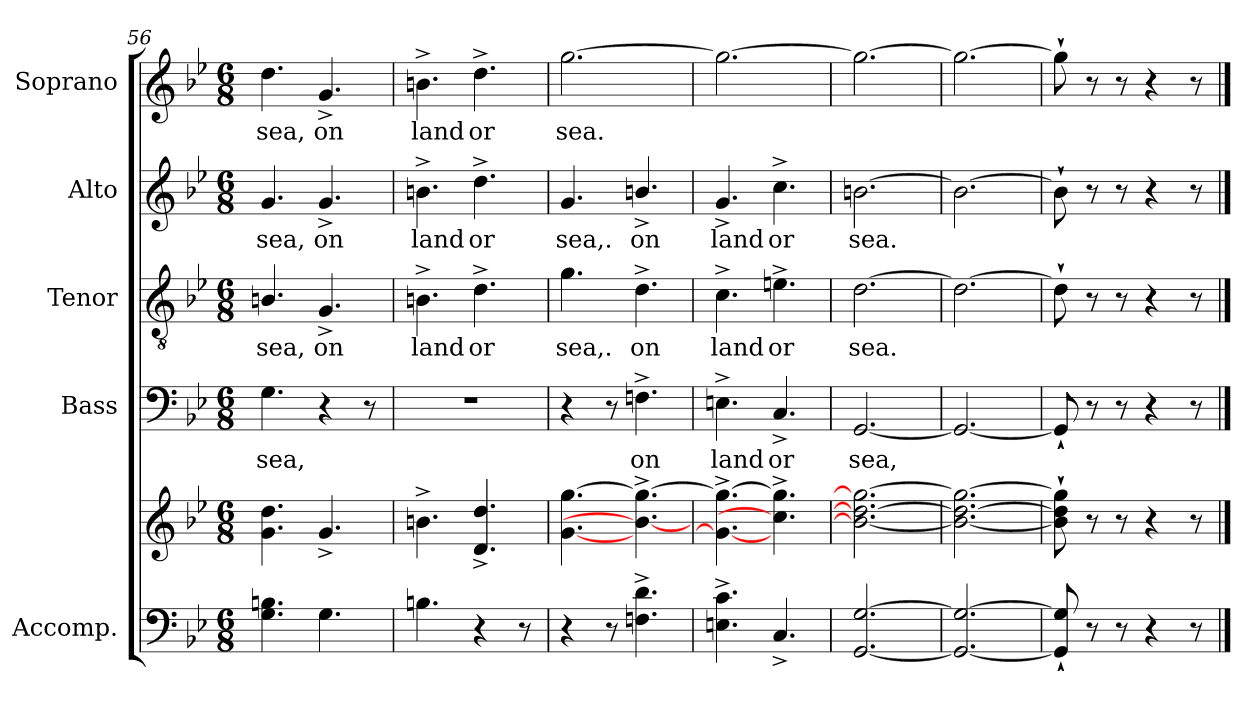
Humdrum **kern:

**kern	**kern	**kern	**text	**kern	**text	**kern	**text	**kern	**text
*part5	*part5	*part4	*part4	*part3	*part3	*part2	*part2	*part1	*part1
*staff6	*staff5	*staff4	*staff4	*staff3	*staff3	*staff2	*staff2	*staff1	*staff1
*I"Accomp.	*	*I"Bass	*	*I"Tenor	*	*I"Alto	*	*I"Soprano	*
*	*	*I'B	*	*I'T	*	*I'A	*	*I'S	*
*clefF4	*clefG2	*clefF4	*	*clefGv2	*	*clefG2	*	*clefG2	*
*k[b-e-]	*k[b-e-]	*k[b-e-]	*	*k[b-e-]	*	*k[b-e-]	*	*k[b-e-]	*
*B-:	*B-:	*B-:	*	*B-:	*	*B-:	*	*B-:	*
*M6/8	*M6/8	*M6/8	*	*M6/8	*	*M6/8	*	*M6/8	*
=56	=56	=56	=56	=56	=56	=56	=56	=56	=56
!	!	!	!LO:LY:b	!	!LO:LY:b	!	!LO:LY:b	!	!LO:LY:b
4.G 4.Bn	4.g 4.dd	4.G	sea,	4.Bn/	sea,	4.g	sea,	4.dd	sea,
!	!	!	!	!	!LO:LY:b	!	!LO:LY:b	!	!LO:LY:b
4.G	4.g^	4r	.	4.G^	on	4.g^	on	4.g^	on
.	.	8r	.	.	.	.	.	.	.
=57	=57	=57	=57	=57	=57	=57	=57	=57	=57
!	!	!LO:N:vis=1	!	!	!LO:LY:b	!	!LO:LY:b	!	!LO:LY:b
4.Bn	4.bn^	2.r	.	4.Bn^	land	4.bn^	land	4.bn^	land
!	!	!	!	!	!LO:LY:b	!	!LO:LY:b	!	!LO:LY:b
4r	4.d^ 4.dd^	.	.	4.d^	or	4.dd^	or	4.dd^	or
8r	.	.	.	.	.	.	.	.	.
=58	=58	=58	=58	=58	=58	=58	=58	=58	=58
!	!	!	!	!	!LO:LY:b	!	!LO:LY:b	!	!LO:LY:b
4r	[4.g [4.gg	4r	.	4.g	sea,.	4.g	sea,.	[2.gg	sea.
8r	.	8r	.	.	.	.	.	.	.
!	!	!	!LO:LY:b	!	!LO:LY:b	!	!LO:LY:b	!	!
4.Fn^ 4.d^	4.b_^ 4.gg_^	4.Fn^	on	4.d^	on	4.bn^/	on	.	.
=59	=59	=59	=59	=59	=59	=59	=59	=59	=59
!	!	!	!LO:LY:b	!	!LO:LY:b	!	!LO:LY:b	!	!
4.En^ 4.c^	4.g_^ 4.gg_^	4.En^	land	4.c^	land	4.g^	land	2.gg_	.
!	!	!	!LO:LY:b	!	!LO:LY:b	!	!LO:LY:b	!	!
4.C^	4.cc]^ 4.gg]^	4.C^	or	4.en^	or	4.cc^	or	.	.
=60	=60	=60	=60	=60	=60	=60	=60	=60	=60
!	!	!	!LO:LY:b	!	!LO:LY:b	!	!LO:LY:b	!	!
[2.GG [2.G	2.b_ 2.dd_ 2.gg_	[2.GG	sea,	[2.d	sea.	[2.bn	sea.	2.gg_	.
=61	=61	=61	=61	=61	=61	=61	=61	=61	=61
2.GG_ 2.G_	2.b_ 2.dd_ 2.gg_	2.GG_	.	2.d_	.	2.b_	.	2.gg_	.
=62	=62	=62	=62	=62	=62	=62	=62	=62	=62
8GG]` 8G]`	8b]` 8dd]` 8gg]`	8GG`]	.	8d`]	.	8b`]	.	8gg`]	.
8r	8r	8r	.	8r	.	8r	.	8r	.
8r	8r	8r	.	8r	.	8r	.	8r	.
4r	4r	4r	.	4r	.	4r	.	4r	.
8r	8r	8r	.	8r	.	8r	.	8r	.
==	==	==	==	==	==	==	==	==	==
*-	*-	*-	*-	*-	*-	*-	*-	*-	*-
